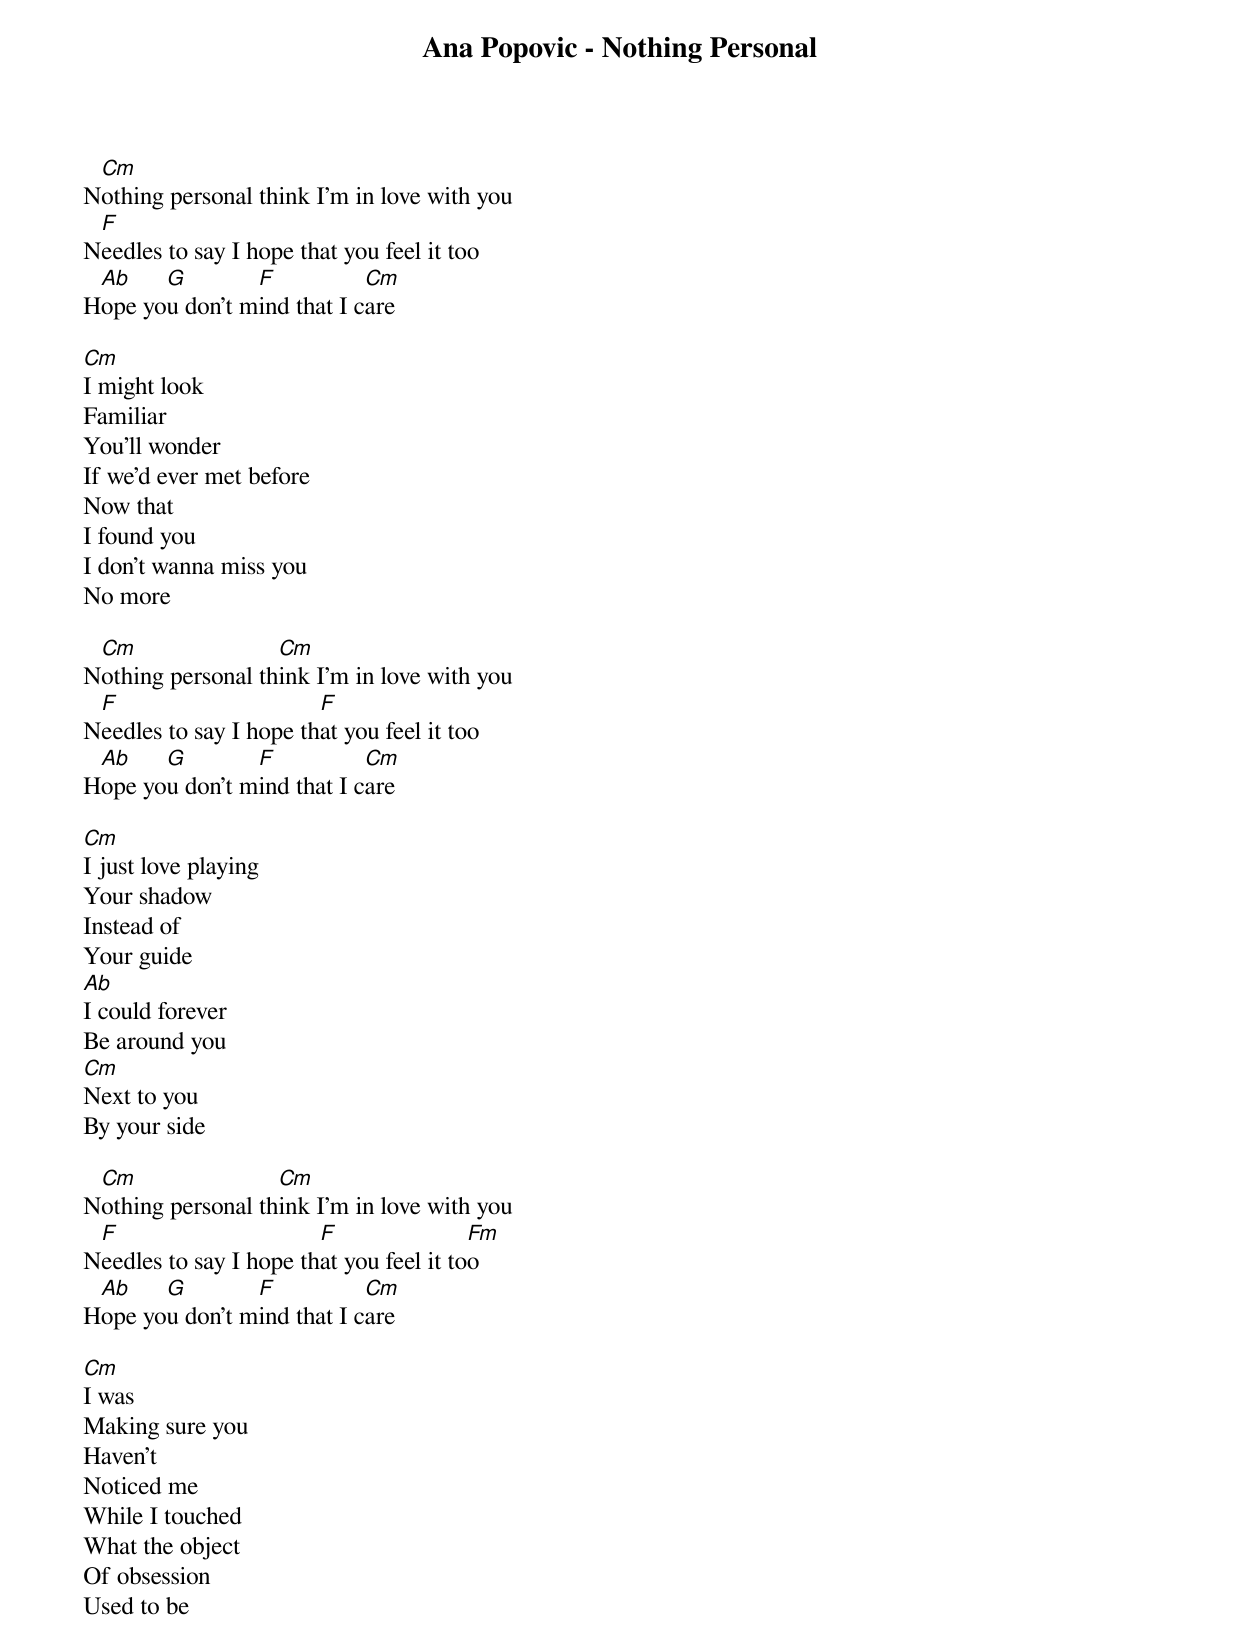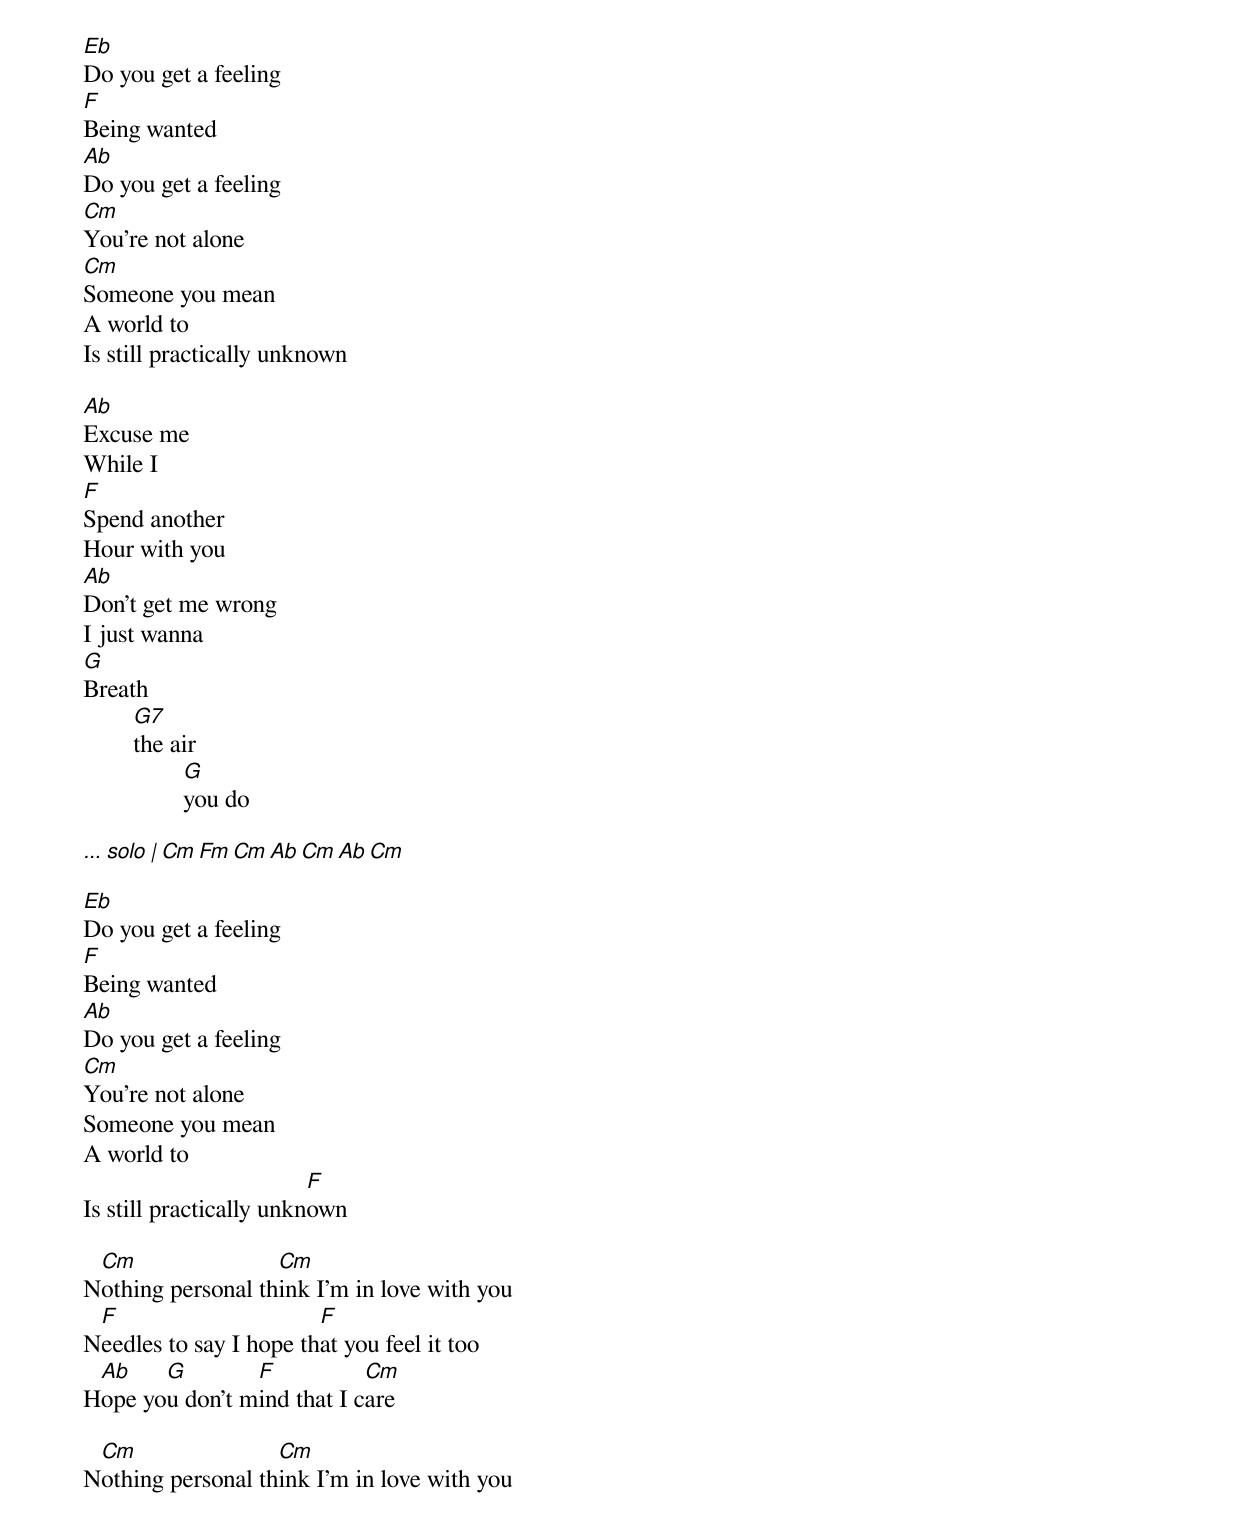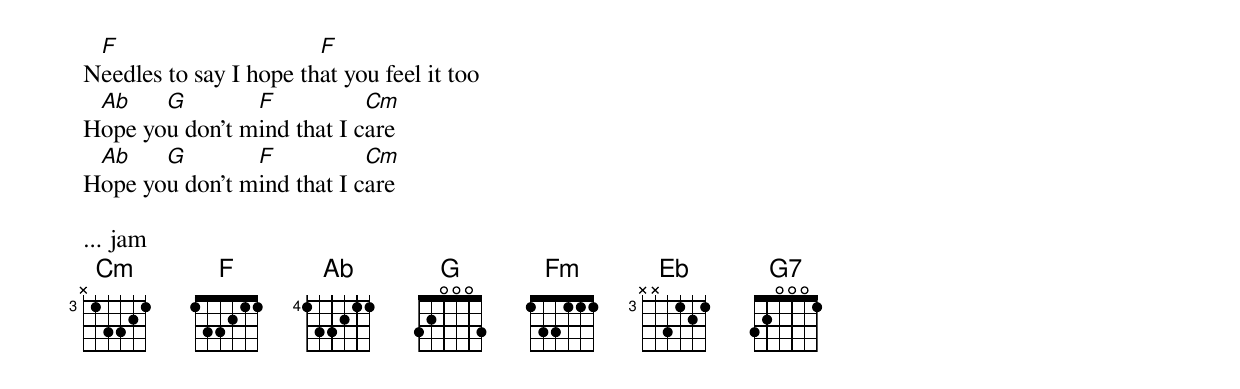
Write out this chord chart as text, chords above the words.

Ana Popovic - Nothing Personal

// BMP=150

 Cm
Nothing personal think I'm in love with you
 F
Needles to say I hope that you feel it too
 Ab    G        F           Cm
Hope you don't mind that I care

Cm
I might look
Familiar
You'll wonder
If we'd ever met before
Now that
I found you
I don't wanna miss you
No more

 Cm                Cm
Nothing personal think I'm in love with you
 F                      F
Needles to say I hope that you feel it too
 Ab    G        F           Cm
Hope you don't mind that I care

Cm
I just love playing
Your shadow
Instead of
Your guide
Ab
I could forever
Be around you
Cm
Next to you
By your side

 Cm                Cm
Nothing personal think I'm in love with you
 F                      F                Fm
Needles to say I hope that you feel it too
 Ab    G        F           Cm
Hope you don't mind that I care

Cm
I was
Making sure you
Haven't
Noticed me
While I touched
What the object
Of obsession
Used to be

Eb
Do you get a feeling
F
Being wanted
Ab
Do you get a feeling
Cm
You're not alone
Cm
Someone you mean
A world to
Is still practically unknown

Ab
Excuse me
While I
F
Spend another
Hour with you
Ab
Don't get me wrong
I just wanna
G
Breath
	G7
	the air
		G
		you do

... solo | Cm Fm Cm Ab Cm Ab Cm

Eb
Do you get a feeling
F
Being wanted
Ab
Do you get a feeling
Cm
You're not alone
Someone you mean
A world to
                         F
Is still practically unknown

 Cm                Cm
Nothing personal think I'm in love with you
 F                      F
Needles to say I hope that you feel it too
 Ab    G        F           Cm
Hope you don't mind that I care

 Cm                Cm
Nothing personal think I'm in love with you
 F                      F
Needles to say I hope that you feel it too
 Ab    G        F           Cm
Hope you don't mind that I care
 Ab    G        F           Cm
Hope you don't mind that I care

... jam
